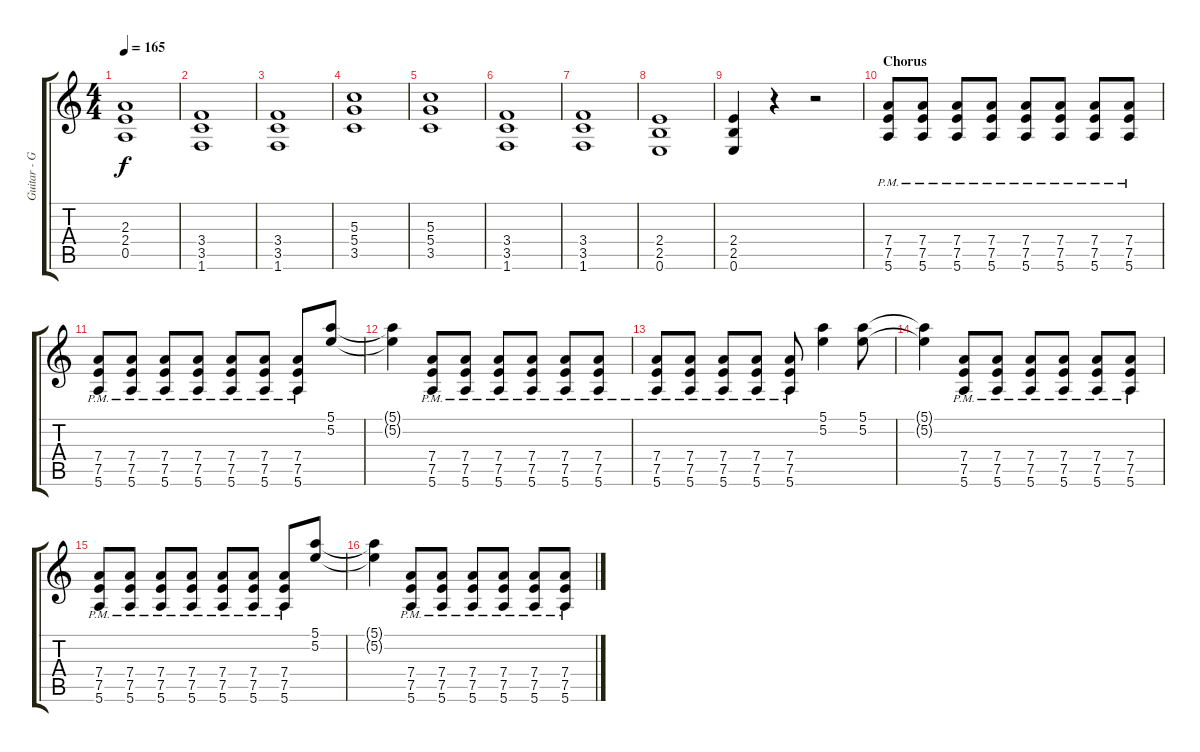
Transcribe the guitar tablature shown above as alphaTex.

\track ("Guitar - Glenn Tipton" "Guitar - G") {instrument distortionguitar}
\staff {score tabs}
\tuning (E4 B3 G3 D3 A2 E2) {hide}
\ts (4 4)
\tempo 165
\clef g2
\ks c
(2.3 2.4 0.5).1{dy f} |
(3.4 3.5 1.6).1 |
(3.4 3.5 1.6).1 |
(5.3 5.4 3.5).1 |
(5.3 5.4 3.5).1 |
(3.4 3.5 1.6).1 |
(3.4 3.5 1.6).1 |
(2.4 2.5 0.6).1 |
(2.4 2.5 0.6).4 r.4 r.2 |
\section ("" "Chorus")
(7.4{pm} 7.5{pm} 5.6{pm}).8 (7.4{pm} 7.5{pm} 5.6{pm}).8 (7.4{pm} 7.5{pm} 5.6{pm}).8 (7.4{pm} 7.5{pm} 5.6{pm}).8 (7.4{pm} 7.5{pm} 5.6{pm}).8 (7.4{pm} 7.5{pm} 5.6{pm}).8 (7.4{pm} 7.5{pm} 5.6{pm}).8 (7.4{pm} 7.5{pm} 5.6{pm}).8 |
(7.4{pm} 7.5{pm} 5.6{pm}).8 (7.4{pm} 7.5{pm} 5.6{pm}).8 (7.4{pm} 7.5{pm} 5.6{pm}).8 (7.4{pm} 7.5{pm} 5.6{pm}).8 (7.4{pm} 7.5{pm} 5.6{pm}).8 (7.4{pm} 7.5{pm} 5.6{pm}).8 (7.4{pm} 7.5{pm} 5.6{pm}).8 (5.1 5.2).8 |
(5.1{t} 5.2{t}).4 (7.4{pm} 7.5{pm} 5.6{pm}).8 (7.4{pm} 7.5{pm} 5.6{pm}).8 (7.4{pm} 7.5{pm} 5.6{pm}).8 (7.4{pm} 7.5{pm} 5.6{pm}).8 (7.4{pm} 7.5{pm} 5.6{pm}).8 (7.4{pm} 7.5{pm} 5.6{pm}).8 |
(7.4{pm} 7.5{pm} 5.6{pm}).8 (7.4{pm} 7.5{pm} 5.6{pm}).8 (7.4{pm} 7.5{pm} 5.6{pm}).8 (7.4{pm} 7.5{pm} 5.6{pm}).8 (7.4{pm} 7.5{pm} 5.6{pm}).8 (5.1 5.2).4 (5.1 5.2).8 |
(5.1{t} 5.2{t}).4 (7.4{pm} 7.5{pm} 5.6{pm}).8 (7.4{pm} 7.5{pm} 5.6{pm}).8 (7.4{pm} 7.5{pm} 5.6{pm}).8 (7.4{pm} 7.5{pm} 5.6{pm}).8 (7.4{pm} 7.5{pm} 5.6{pm}).8 (7.4{pm} 7.5{pm} 5.6{pm}).8 |
(7.4{pm} 7.5{pm} 5.6{pm}).8 (7.4{pm} 7.5{pm} 5.6{pm}).8 (7.4{pm} 7.5{pm} 5.6{pm}).8 (7.4{pm} 7.5{pm} 5.6{pm}).8 (7.4{pm} 7.5{pm} 5.6{pm}).8 (7.4{pm} 7.5{pm} 5.6{pm}).8 (7.4{pm} 7.5{pm} 5.6{pm}).8 (5.1 5.2).8 |
(5.1{t} 5.2{t}).4 (7.4{pm} 7.5{pm} 5.6{pm}).8 (7.4{pm} 7.5{pm} 5.6{pm}).8 (7.4{pm} 7.5{pm} 5.6{pm}).8 (7.4{pm} 7.5{pm} 5.6{pm}).8 (7.4{pm} 7.5{pm} 5.6{pm}).8 (7.4{pm} 7.5{pm} 5.6{pm}).8
